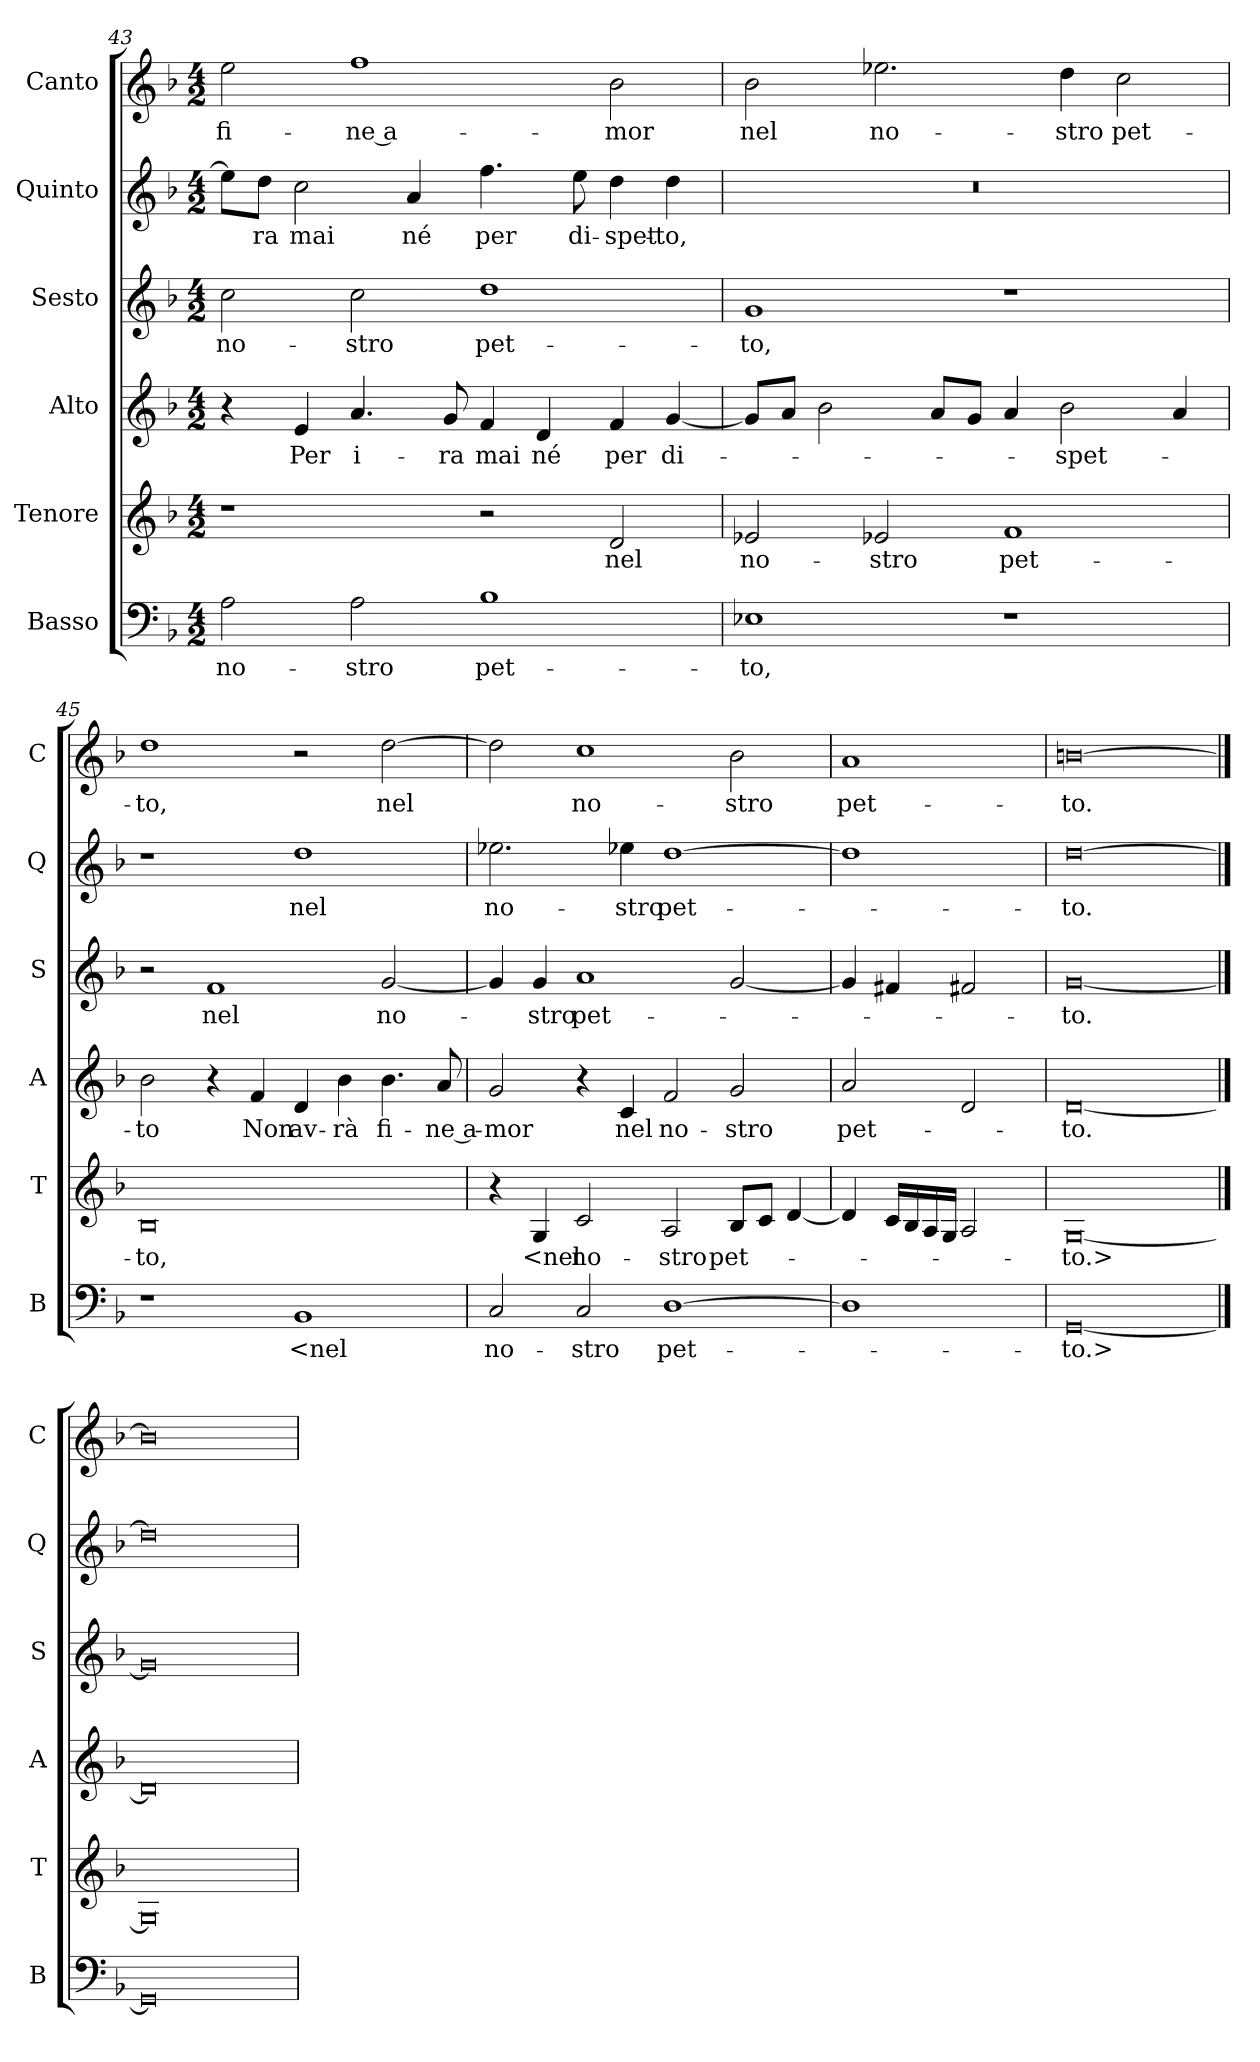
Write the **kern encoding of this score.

**kern	**text	**kern	**text	**kern	**text	**kern	**text	**kern	**text	**kern	**text
*part6	*part6	*part5	*part5	*part4	*part4	*part3	*part3	*part2	*part2	*part1	*part1
*staff6	*staff6	*staff5	*staff5	*staff4	*staff4	*staff3	*staff3	*staff2	*staff2	*staff1	*staff1
*I"Basso	*	*I"Tenore	*	*I"Alto	*	*I"Sesto	*	*I"Quinto	*	*I"Canto	*
*I'B	*	*I'T	*	*I'A	*	*I'S	*	*I'Q	*	*I'C	*
*clefF4	*	*clefG2	*	*clefG2	*	*clefG2	*	*clefG2	*	*clefG2	*
*k[b-]	*	*k[b-]	*	*k[b-]	*	*k[b-]	*	*k[b-]	*	*k[b-]	*
*F:	*	*F:	*	*F:	*	*F:	*	*F:	*	*F:	*
*M4/2	*	*M4/2	*	*M4/2	*	*M4/2	*	*M4/2	*	*M4/2	*
=43	=43	=43	=43	=43	=43	=43	=43	=43	=43	=43	=43
2A	no-	1r	.	4r	.	2cc	no-	8ee\L]	.	2ee	fi-
.	.	.	.	.	.	.	.	8dd\J	-ra	.	.
.	.	.	.	4e	Per	.	.	2cc	mai	.	.
2A	-stro	.	.	4.a	i-	2cc	-stro	.	.	1ff	-ne a-
.	.	.	.	.	.	.	.	4a	né	.	.
.	.	.	.	8g	-ra	.	.	.	.	.	.
1B-	pet-	2r	.	4f	mai	1dd	pet-	4.ff	per	.	.
.	.	.	.	4d	né	.	.	.	.	.	.
.	.	.	.	.	.	.	.	8ee	di-	.	.
.	.	2d	nel	4f	per	.	.	4dd	-spet-	2b-	-mor
.	.	.	.	[4g	di-	.	.	4dd	-to,	.	.
=44	=44	=44	=44	=44	=44	=44	=44	=44	=44	=44	=44
1E-X	-to,	2e-X	no-	8gL]	.	1g	-to,	0r	.	2b-	nel
.	.	.	.	8aJ	.	.	.	.	.	.	.
.	.	.	.	2b-	.	.	.	.	.	.	.
.	.	2e-X	-stro	.	.	.	.	.	.	2.ee-X	no-
.	.	.	.	8aL	.	.	.	.	.	.	.
.	.	.	.	8gJ	.	.	.	.	.	.	.
1r	.	1f	pet-	4a	.	1r	.	.	.	.	.
.	.	.	.	2b-	-spet-	.	.	.	.	4dd	-stro
.	.	.	.	.	.	.	.	.	.	2cc	pet-
.	.	.	.	4a	.	.	.	.	.	.	.
=45	=45	=45	=45	=45	=45	=45	=45	=45	=45	=45	=45
1r	.	0B-	-to,	2b-	-to	2r	.	1r	.	1dd	-to,
.	.	.	.	4r	.	1f	nel	.	.	.	.
.	.	.	.	4f	Non	.	.	.	.	.	.
1BB-	<nel	.	.	4d	av-	.	.	1dd	nel	2r	.
.	.	.	.	4b-	-rà	.	.	.	.	.	.
.	.	.	.	4.b-	fi-	[2g	no-	.	.	[2dd	nel
.	.	.	.	8a	-ne a-	.	.	.	.	.	.
=46	=46	=46	=46	=46	=46	=46	=46	=46	=46	=46	=46
2C	no-	4r	.	2g	-mor	4g]	.	2.ee-X	no-	2dd]	.
.	.	4G	<nel	.	.	4g	-stro	.	.	.	.
2C	-stro	2c	no-	4r	.	1a	pet-	.	.	1cc	no-
.	.	.	.	4c	nel	.	.	4ee-X	-stro	.	.
[1D	pet-	2A	-stro	2f	no-	.	.	[1dd	pet-	.	.
.	.	8B-L	pet-	2g	-stro	[2g	.	.	.	2b-	-stro
.	.	8cJ	.	.	.	.	.	.	.	.	.
.	.	[4d	.	.	.	.	.	.	.	.	.
=47	=47	=47	=47	=47	=47	=47	=47	=47	=47	=47	=47
1D]	.	4d]	.	2a	pet-	4g]	.	1dd]	.	1a	pet-
.	.	16cLL	.	.	.	4f#X	.	.	.	.	.
.	.	16B-	.	.	.	.	.	.	.	.	.
.	.	16A	.	.	.	.	.	.	.	.	.
.	.	16GJJ	.	.	.	.	.	.	.	.	.
.	.	2A	.	2d	.	2f#X	.	.	.	.	.
=48	=48	=48	=48	=48	=48	=48	=48	=48	=48	=48	=48
[0GG	-to.>	[0G	-to.>	[0d	-to.	[0g	-to.	[0dd	-to.	[0bn	-to.
==49	==49	==49	==49	==49	==49	==49	==49	==49	==49	==49	==49
0GG]	.	0G]	.	0d]	.	0g]	.	0dd]	.	0b]	.
=	=	=	=	=	=	=	=	=	=	=	=
*-	*-	*-	*-	*-	*-	*-	*-	*-	*-	*-	*-
